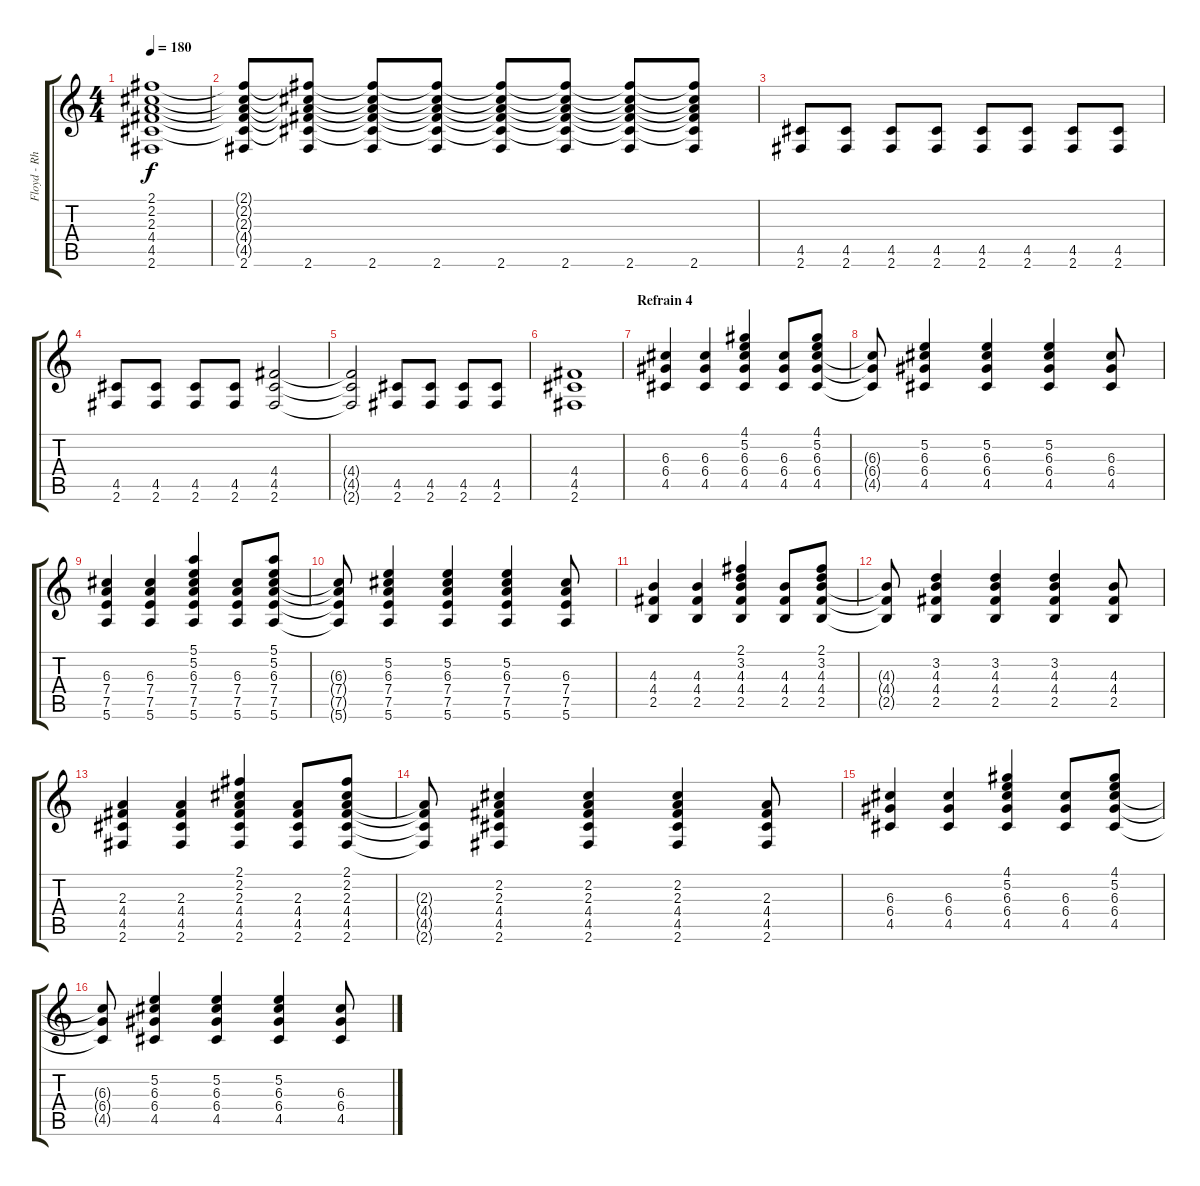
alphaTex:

\track ("Floyd - Rhythm Guitar 2" "Floyd - Rh") {instrument distortionguitar}
\staff {score tabs}
\tuning (E4 B3 G3 D3 A2 E2) {hide}
\ts (4 4)
\tempo 180
\clef g2
\ks c
(2.1 2.2 2.3 4.4 4.5 2.6).1{dy f} |
(2.1{t} 2.2{t} 2.3{t} 4.4{t} 4.5{t} 2.6).8 (2.1{t} 2.2{t} 2.3{t} 4.4{t} 4.5{t} 2.6).8 (2.1{t} 2.2{t} 2.3{t} 4.4{t} 4.5{t} 2.6).8 (2.1{t} 2.2{t} 2.3{t} 4.4{t} 4.5{t} 2.6).8 (2.1{t} 2.2{t} 2.3{t} 4.4{t} 4.5{t} 2.6).8 (2.1{t} 2.2{t} 2.3{t} 4.4{t} 4.5{t} 2.6).8 (2.1{t} 2.2{t} 2.3{t} 4.4{t} 4.5{t} 2.6).8 (2.1{t} 2.2{t} 2.3{t} 4.4{t} 4.5{t} 2.6).8 |
(4.5 2.6).8 (4.5 2.6).8 (4.5 2.6).8 (4.5 2.6).8 (4.5 2.6).8 (4.5 2.6).8 (4.5 2.6).8 (4.5 2.6).8 |
(4.5 2.6).8 (4.5 2.6).8 (4.5 2.6).8 (4.5 2.6).8 (4.4 4.5 2.6).2 |
(4.4{t} 4.5{t} 2.6{t}).2 (4.5 2.6).8 (4.5 2.6).8 (4.5 2.6).8 (4.5 2.6).8 |
(4.4 4.5 2.6).1 |
\section ("" "Refrain 4")
(6.3 6.4 4.5).4 (6.3 6.4 4.5).4 (4.1 5.2 6.3 6.4 4.5).4 (6.3 6.4 4.5).8 (4.1 5.2 6.3 6.4 4.5).8 |
(6.3{t} 6.4{t} 4.5{t}).8 (5.2 6.3 6.4 4.5).4 (5.2 6.3 6.4 4.5).4 (5.2 6.3 6.4 4.5).4 (6.3 6.4 4.5).8 |
(6.3 7.4 7.5 5.6).4 (6.3 7.4 7.5 5.6).4 (5.1 5.2 6.3 7.4 7.5 5.6).4 (6.3 7.4 7.5 5.6).8 (5.1 5.2 6.3 7.4 7.5 5.6).8 |
(6.3{t} 7.4{t} 7.5{t} 5.6{t}).8 (5.2 6.3 7.4 7.5 5.6).4 (5.2 6.3 7.4 7.5 5.6).4 (5.2 6.3 7.4 7.5 5.6).4 (6.3 7.4 7.5 5.6).8 |
(4.3 4.4 2.5).4 (4.3 4.4 2.5).4 (2.1 3.2 4.3 4.4 2.5).4 (4.3 4.4 2.5).8 (2.1 3.2 4.3 4.4 2.5).8 |
(4.3{t} 4.4{t} 2.5{t}).8 (3.2 4.3 4.4 2.5).4 (3.2 4.3 4.4 2.5).4 (3.2 4.3 4.4 2.5).4 (4.3 4.4 2.5).8 |
(2.3 4.4 4.5 2.6).4 (2.3 4.4 4.5 2.6).4 (2.1 2.2 2.3 4.4 4.5 2.6).4 (2.3 4.4 4.5 2.6).8 (2.1 2.2 2.3 4.4 4.5 2.6).8 |
(2.3{t} 4.4{t} 4.5{t} 2.6{t}).8 (2.2 2.3 4.4 4.5 2.6).4 (2.2 2.3 4.4 4.5 2.6).4 (2.2 2.3 4.4 4.5 2.6).4 (2.3 4.4 4.5 2.6).8 |
(6.3 6.4 4.5).4 (6.3 6.4 4.5).4 (4.1 5.2 6.3 6.4 4.5).4 (6.3 6.4 4.5).8 (4.1 5.2 6.3 6.4 4.5).8 |
(6.3{t} 6.4{t} 4.5{t}).8 (5.2 6.3 6.4 4.5).4 (5.2 6.3 6.4 4.5).4 (5.2 6.3 6.4 4.5).4 (6.3 6.4 4.5).8
